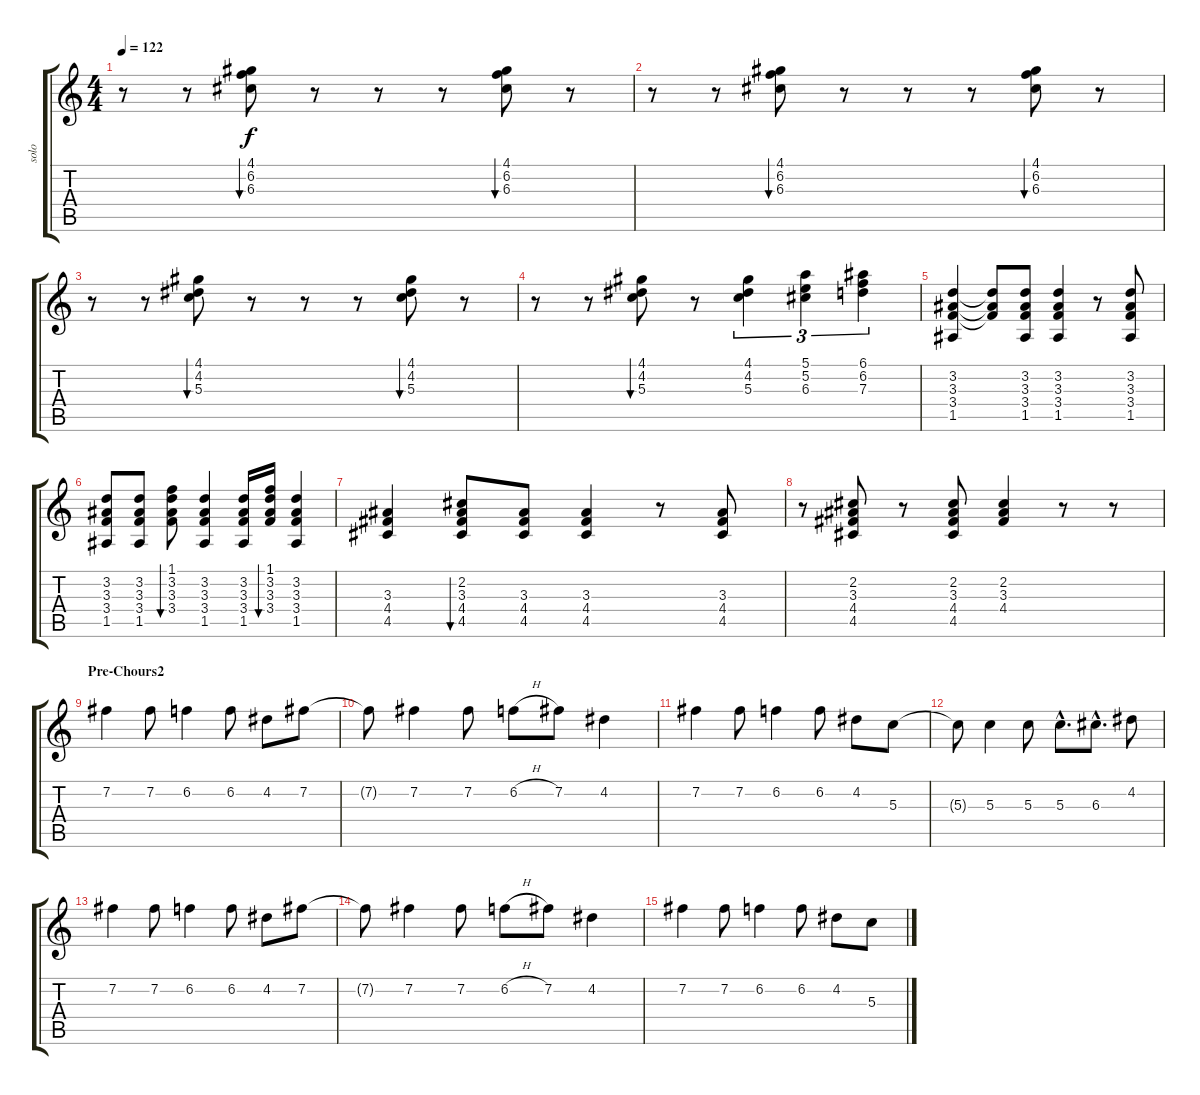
\track ("solo" "solo") {instrument overdrivenguitar}
\staff {score tabs}
\tuning (E4 B3 G3 D3 A2 E2) {hide}
\ts (4 4)
\tempo 122
\clef g2
\ks c
r.8{dy f} r.8 (4.1 6.2 6.3).8{bu 30} r.8 r.8 r.8 (4.1 6.2 6.3).8{bu 30} r.8 |
r.8 r.8 (4.1 6.2 6.3).8{bu 30} r.8 r.8 r.8 (4.1 6.2 6.3).8{bu 30} r.8 |
r.8 r.8 (4.1 4.2 5.3).8{bu 30} r.8 r.8 r.8 (4.1 4.2 5.3).8{bu 30} r.8 |
r.8 r.8 (4.1 4.2 5.3).8{bu 30} r.8 (4.1 4.2 5.3).4{tu (3 2)} (5.1 5.2 6.3).4{tu (3 2)} (6.1 6.2 7.3).4{tu (3 2)} |
(3.2 3.3 3.4 1.5).4 (3.2{t} 3.3{t} 3.4{t}).8 (3.2 3.3 3.4 1.5).8 (3.2 3.3 3.4 1.5).4 r.8 (3.2 3.3 3.4 1.5).8 |
(3.2 3.3 3.4 1.5).8 (3.2 3.3 3.4 1.5).8 (1.1 3.2 3.3 3.4).8{bu 30} (3.2 3.3 3.4 1.5).4 (3.2 3.3 3.4 1.5).16 (1.1 3.2 3.3 3.4).16{bu 30} (3.2 3.3 3.4 1.5).4 |
(3.3 4.4 4.5).4 (2.2 3.3 4.4 4.5).8{bu 30} (3.3 4.4 4.5).8 (3.3 4.4 4.5).4 r.8 (3.3 4.4 4.5).8 |
r.8 (2.2 3.3 4.4 4.5).8 r.8 (2.2 3.3 4.4 4.5).8 (2.2 3.3 4.4).4 r.8 r.8 |
\section ("" "Pre-Chours2")
7.2.4 7.2.8 6.2.4 6.2.8 4.2.8 7.2.8 |
7.2{t}.8 7.2.4 7.2.8 6.2{h}.8 7.2.8 4.2.4 |
7.2.4 7.2.8 6.2.4 6.2.8 4.2.8 5.3.8 |
5.3{t}.8 5.3.4 5.3.8 5.3{hac}.8{d} 6.3{hac}.8{d} 4.2.8 |
7.2.4 7.2.8 6.2.4 6.2.8 4.2.8 7.2.8 |
7.2{t}.8 7.2.4 7.2.8 6.2{h}.8 7.2.8 4.2.4 |
7.2.4 7.2.8 6.2.4 6.2.8 4.2.8 5.3.8
